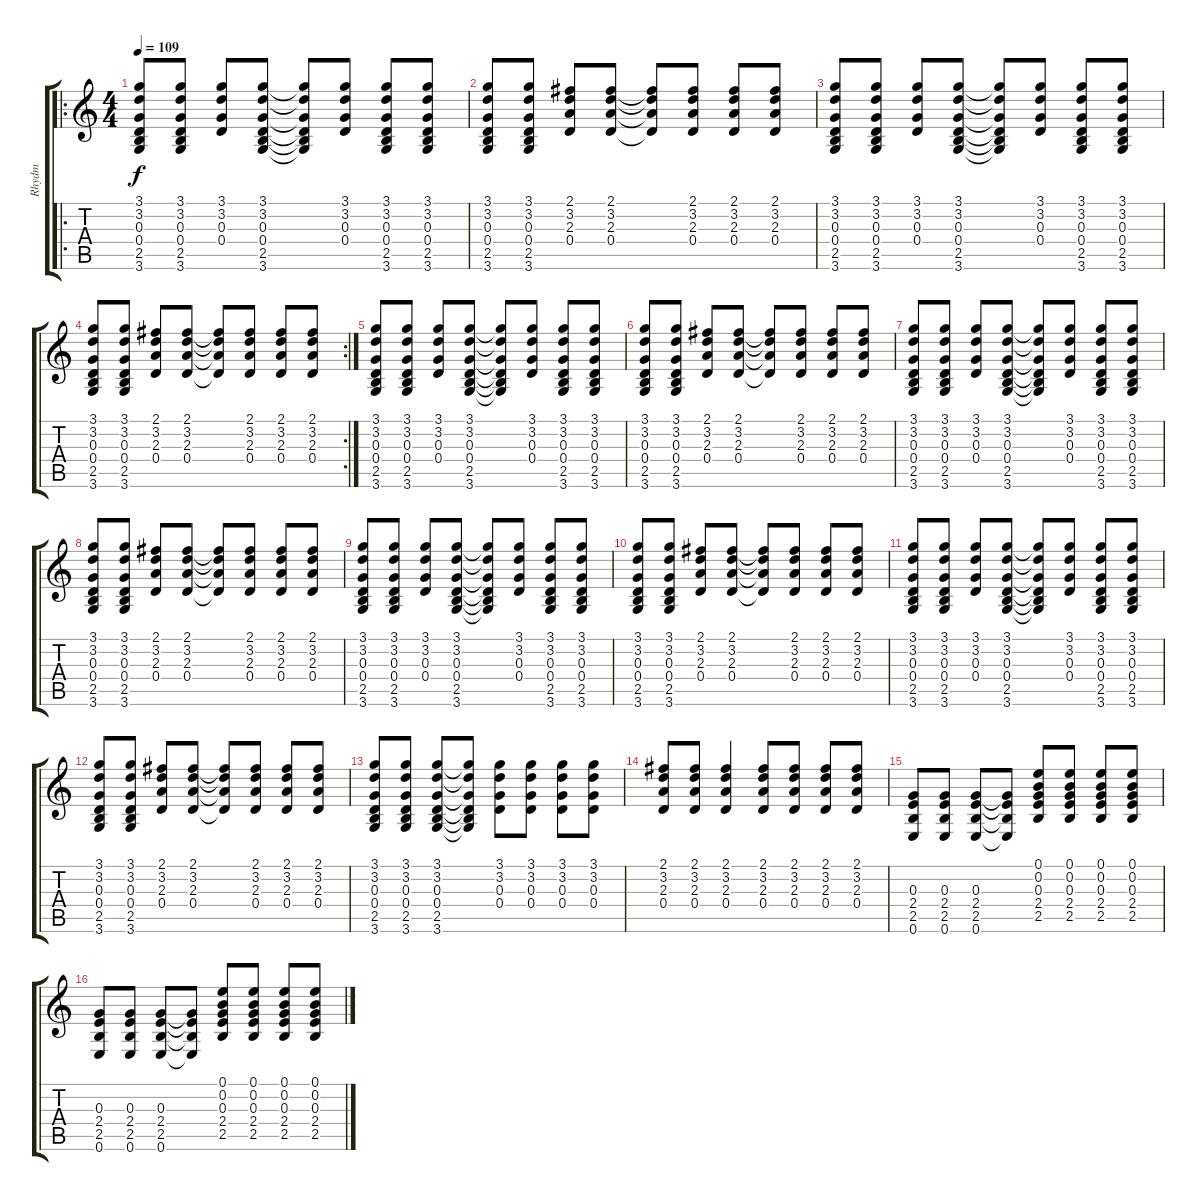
\track ("Rhydm" "Rhydm") {instrument acousticguitarnylon}
\staff {score tabs}
\tuning (E4 B3 G3 D3 A2 E2) {hide}
\ro
\ts (4 4)
\tempo 109
\clef g2
\ks c
(3.1 3.2 0.3 0.4 2.5 3.6).8{dy f} (3.1 3.2 0.3 0.4 2.5 3.6).8 (3.1 3.2 0.3 0.4).8 (3.1 3.2 0.3 0.4 2.5 3.6).8 (3.1{t} 3.2{t} 0.3{t} 0.4{t} 2.5{t} 3.6{t}).8 (3.1 3.2 0.3 0.4).8 (3.1 3.2 0.3 0.4 2.5 3.6).8 (3.1 3.2 0.3 0.4 2.5 3.6).8 |
(3.1 3.2 0.3 0.4 2.5 3.6).8 (3.1 3.2 0.3 0.4 2.5 3.6).8 (2.1 3.2 2.3 0.4).8 (2.1 3.2 2.3 0.4).8 (2.1{t} 3.2{t} 2.3{t} 0.4{t}).8 (2.1 3.2 2.3 0.4).8 (2.1 3.2 2.3 0.4).8 (2.1 3.2 2.3 0.4).8 |
(3.1 3.2 0.3 0.4 2.5 3.6).8 (3.1 3.2 0.3 0.4 2.5 3.6).8 (3.1 3.2 0.3 0.4).8 (3.1 3.2 0.3 0.4 2.5 3.6).8 (3.1{t} 3.2{t} 0.3{t} 0.4{t} 2.5{t} 3.6{t}).8 (3.1 3.2 0.3 0.4).8 (3.1 3.2 0.3 0.4 2.5 3.6).8 (3.1 3.2 0.3 0.4 2.5 3.6).8 |
\rc 2
(3.1 3.2 0.3 0.4 2.5 3.6).8 (3.1 3.2 0.3 0.4 2.5 3.6).8 (2.1 3.2 2.3 0.4).8 (2.1 3.2 2.3 0.4).8 (2.1{t} 3.2{t} 2.3{t} 0.4{t}).8 (2.1 3.2 2.3 0.4).8 (2.1 3.2 2.3 0.4).8 (2.1 3.2 2.3 0.4).8 |
(3.1 3.2 0.3 0.4 2.5 3.6).8 (3.1 3.2 0.3 0.4 2.5 3.6).8 (3.1 3.2 0.3 0.4).8 (3.1 3.2 0.3 0.4 2.5 3.6).8 (3.1{t} 3.2{t} 0.3{t} 0.4{t} 2.5{t} 3.6{t}).8 (3.1 3.2 0.3 0.4).8 (3.1 3.2 0.3 0.4 2.5 3.6).8 (3.1 3.2 0.3 0.4 2.5 3.6).8 |
(3.1 3.2 0.3 0.4 2.5 3.6).8 (3.1 3.2 0.3 0.4 2.5 3.6).8 (2.1 3.2 2.3 0.4).8 (2.1 3.2 2.3 0.4).8 (2.1{t} 3.2{t} 2.3{t} 0.4{t}).8 (2.1 3.2 2.3 0.4).8 (2.1 3.2 2.3 0.4).8 (2.1 3.2 2.3 0.4).8 |
(3.1 3.2 0.3 0.4 2.5 3.6).8 (3.1 3.2 0.3 0.4 2.5 3.6).8 (3.1 3.2 0.3 0.4).8 (3.1 3.2 0.3 0.4 2.5 3.6).8 (3.1{t} 3.2{t} 0.3{t} 0.4{t} 2.5{t} 3.6{t}).8 (3.1 3.2 0.3 0.4).8 (3.1 3.2 0.3 0.4 2.5 3.6).8 (3.1 3.2 0.3 0.4 2.5 3.6).8 |
(3.1 3.2 0.3 0.4 2.5 3.6).8 (3.1 3.2 0.3 0.4 2.5 3.6).8 (2.1 3.2 2.3 0.4).8 (2.1 3.2 2.3 0.4).8 (2.1{t} 3.2{t} 2.3{t} 0.4{t}).8 (2.1 3.2 2.3 0.4).8 (2.1 3.2 2.3 0.4).8 (2.1 3.2 2.3 0.4).8 |
(3.1 3.2 0.3 0.4 2.5 3.6).8 (3.1 3.2 0.3 0.4 2.5 3.6).8 (3.1 3.2 0.3 0.4).8 (3.1 3.2 0.3 0.4 2.5 3.6).8 (3.1{t} 3.2{t} 0.3{t} 0.4{t} 2.5{t} 3.6{t}).8 (3.1 3.2 0.3 0.4).8 (3.1 3.2 0.3 0.4 2.5 3.6).8 (3.1 3.2 0.3 0.4 2.5 3.6).8 |
(3.1 3.2 0.3 0.4 2.5 3.6).8 (3.1 3.2 0.3 0.4 2.5 3.6).8 (2.1 3.2 2.3 0.4).8 (2.1 3.2 2.3 0.4).8 (2.1{t} 3.2{t} 2.3{t} 0.4{t}).8 (2.1 3.2 2.3 0.4).8 (2.1 3.2 2.3 0.4).8 (2.1 3.2 2.3 0.4).8 |
(3.1 3.2 0.3 0.4 2.5 3.6).8 (3.1 3.2 0.3 0.4 2.5 3.6).8 (3.1 3.2 0.3 0.4).8 (3.1 3.2 0.3 0.4 2.5 3.6).8 (3.1{t} 3.2{t} 0.3{t} 0.4{t} 2.5{t} 3.6{t}).8 (3.1 3.2 0.3 0.4).8 (3.1 3.2 0.3 0.4 2.5 3.6).8 (3.1 3.2 0.3 0.4 2.5 3.6).8 |
(3.1 3.2 0.3 0.4 2.5 3.6).8 (3.1 3.2 0.3 0.4 2.5 3.6).8 (2.1 3.2 2.3 0.4).8 (2.1 3.2 2.3 0.4).8 (2.1{t} 3.2{t} 2.3{t} 0.4{t}).8 (2.1 3.2 2.3 0.4).8 (2.1 3.2 2.3 0.4).8 (2.1 3.2 2.3 0.4).8 |
(3.1 3.2 0.3 0.4 2.5 3.6).8 (3.1 3.2 0.3 0.4 2.5 3.6).8 (3.1 3.2 0.3 0.4 2.5 3.6).8 (3.1{t} 3.2{t} 0.3{t} 0.4{t} 2.5{t} 3.6{t}).8 (3.1 3.2 0.3 0.4).8 (3.1 3.2 0.3 0.4).8 (3.1 3.2 0.3 0.4).8 (3.1 3.2 0.3 0.4).8 |
(2.1 3.2 2.3 0.4).8 (2.1 3.2 2.3 0.4).8 (2.1 3.2 2.3 0.4).4 (2.1 3.2 2.3 0.4).8 (2.1 3.2 2.3 0.4).8 (2.1 3.2 2.3 0.4).8 (2.1 3.2 2.3 0.4).8 |
(0.3 2.4 2.5 0.6).8 (0.3 2.4 2.5 0.6).8 (0.3 2.4 2.5 0.6).8 (0.3{t} 2.4{t} 2.5{t} 0.6{t}).8 (0.1 0.2 0.3 2.4 2.5).8 (0.1 0.2 0.3 2.4 2.5).8 (0.1 0.2 0.3 2.4 2.5).8 (0.1 0.2 0.3 2.4 2.5).8 |
(0.3 2.4 2.5 0.6).8 (0.3 2.4 2.5 0.6).8 (0.3 2.4 2.5 0.6).8 (0.3{t} 2.4{t} 2.5{t} 0.6{t}).8 (0.1 0.2 0.3 2.4 2.5).8 (0.1 0.2 0.3 2.4 2.5).8 (0.1 0.2 0.3 2.4 2.5).8 (0.1 0.2 0.3 2.4 2.5).8
